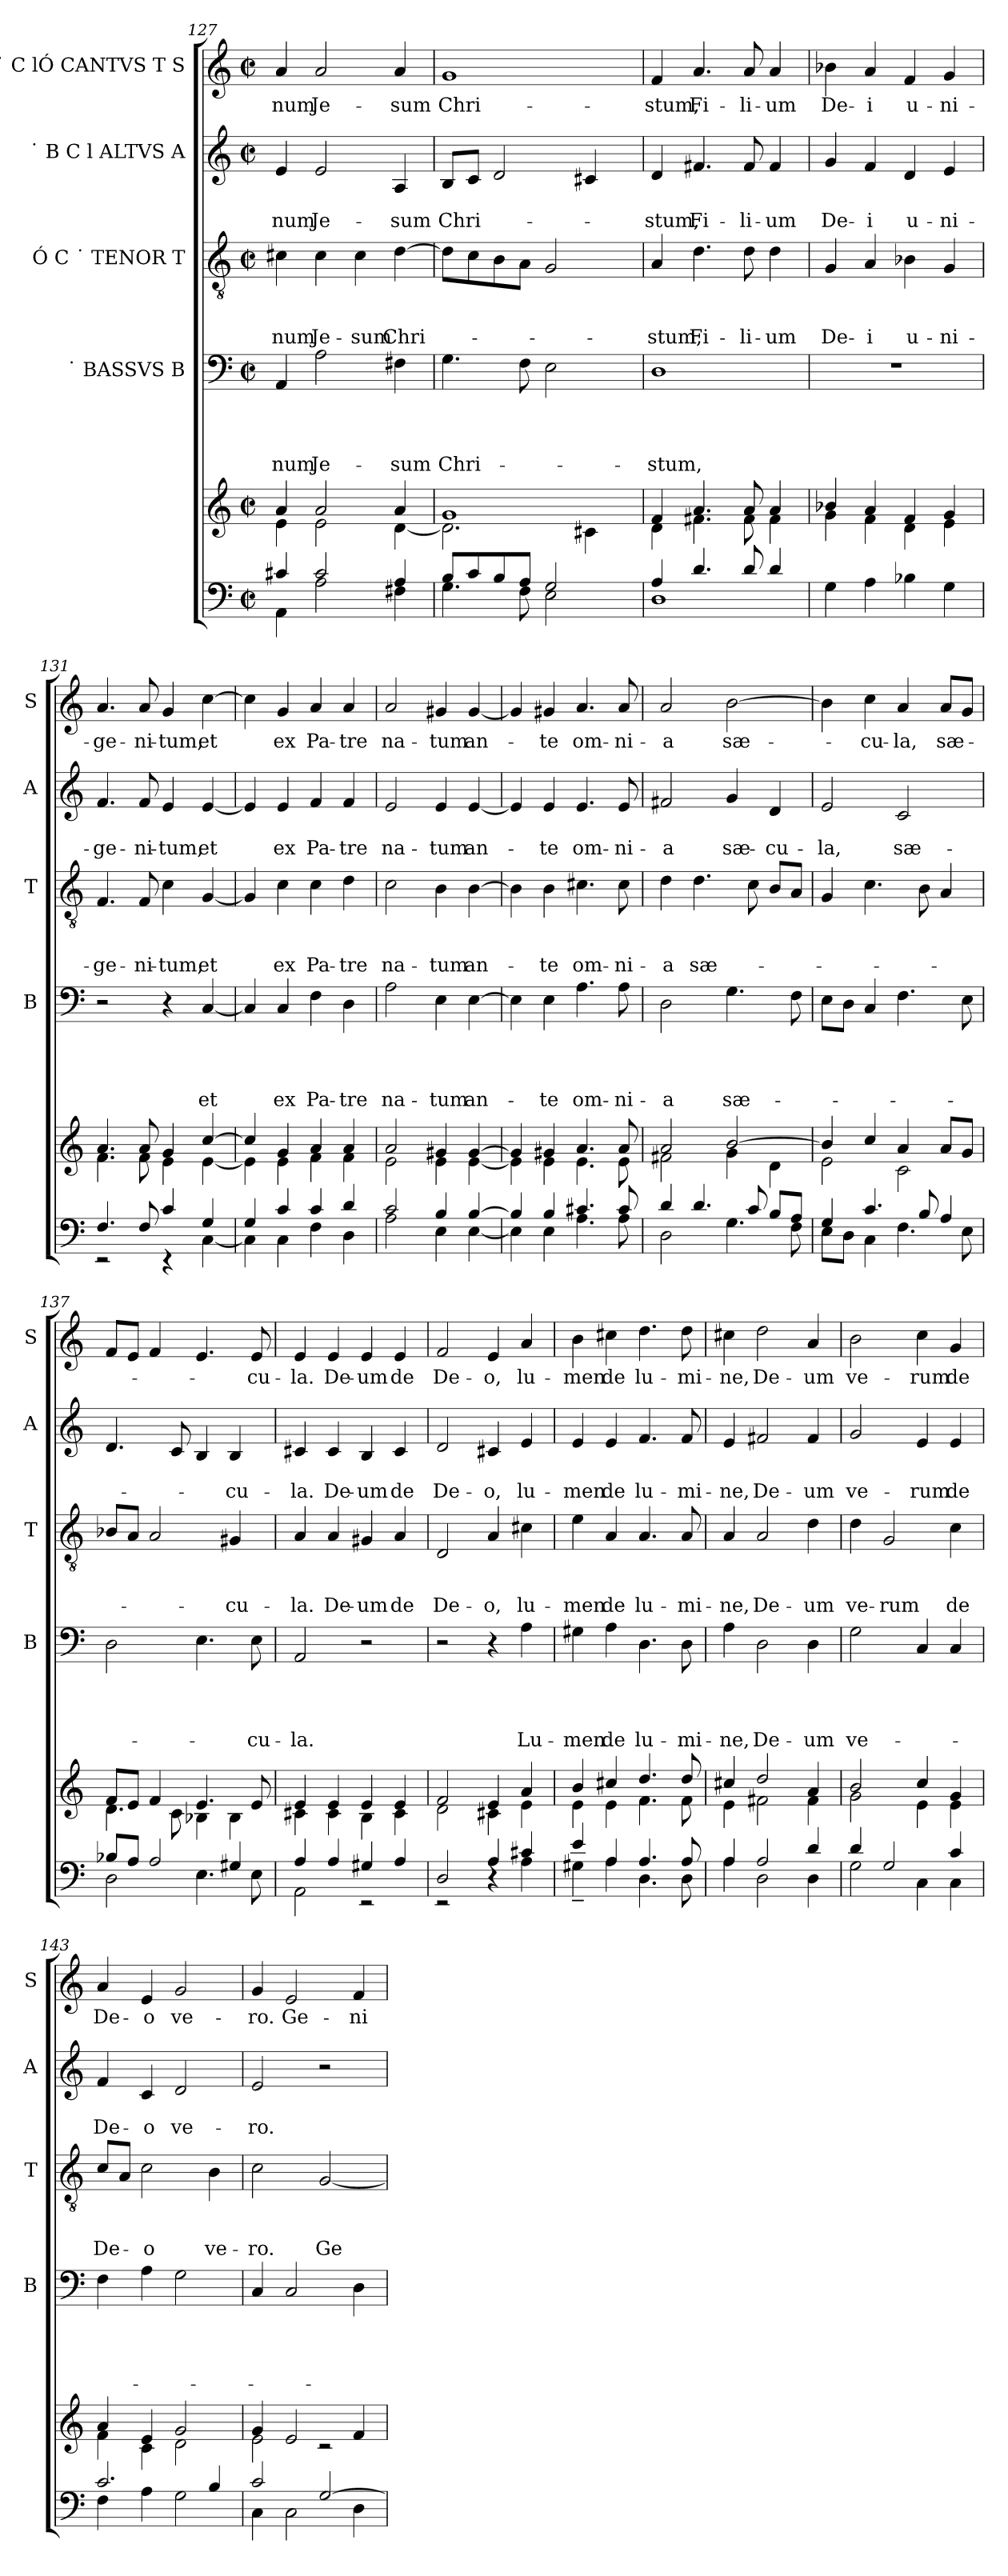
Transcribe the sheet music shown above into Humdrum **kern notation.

**kern	**kern	**kern	**text	**text	**text	**text	**kern	**text	**text	**text	**kern	**text	**text	**kern	**text
*part6	*part5	*part4	*part4	*part4	*part4	*part4	*part3	*part3	*part3	*part3	*part2	*part2	*part2	*part1	*part1
*staff6	*staff5	*staff4	*staff4	*staff4	*staff4	*staff4	*staff3	*staff3	*staff3	*staff3	*staff2	*staff2	*staff2	*staff1	*staff1
*	*	*I"˙ BASSVS B	*	*	*	*	*I"Ó C ˙ TENOR T	*	*	*	*I"˙ B C l ALTVS A	*	*	*I"˙ C lÓ CANTVS T S	*
*	*	*I'B	*	*	*	*	*I'T	*	*	*	*I'A	*	*	*I'S	*
!!LO:LB:g=z
*clefF4	*clefG2	*clefF4	*	*	*	*	*clefGv2	*	*	*	*clefG2	*	*	*clefG2	*
*k[]	*k[]	*k[]	*	*	*	*	*k[]	*	*	*	*k[]	*	*	*k[]	*
*C:	*C:	*C:	*	*	*	*	*C:	*	*	*	*C:	*	*	*C:	*
*M2/2	*M2/2	*M2/2	*	*	*	*	*M2/2	*	*	*	*M2/2	*	*	*M2/2	*
*met(c|)	*met(c|)	*met(c|)	*	*	*	*	*met(c|)	*	*	*	*met(c|)	*	*	*met(c|)	*
=127	=127	=127	=127	=127	=127	=127	=127	=127	=127	=127	=127	=127	=127	=127	=127
*^	*^	*	*	*	*	*	*	*	*	*	*	*	*	*	*
!	!	!	!	!	!	!	!	!LO:LY:b	!	!	!	!LO:LY:b	!	!	!LO:LY:b	!	!LO:LY:b
4c#X/	4AA\	4a/	4e\	4AA/	.	.	.	-num	4c#X\	.	.	-num	4e/	.	-num	4a/	-num
!	!	!	!	!	!	!	!	!LO:LY:b	!	!	!	!LO:LY:b	!	!	!LO:LY:b	!	!LO:LY:b
2c#/	2A\	2a/	2e\	2A\	.	.	.	Je-	4c#\	.	.	Je-	2e/	.	Je-	2a/	Je-
!	!	!	!	!	!	!	!	!	!	!	!	!LO:LY:b	!	!	!	!	!
.	.	.	.	.	.	.	.	.	4c#\	.	.	-sum	.	.	.	.	.
!	!	!	!	!	!	!	!	!LO:LY:b	!	!	!	!LO:LY:b	!	!	!LO:LY:b	!	!LO:LY:b
4A/	4F#X\	4a/	[<4d\	4F#X\	.	.	.	-sum	[>4d\	.	.	Chri-	4A/	.	-sum	4a/	-sum
=128	=128	=128	=128	=128	=128	=128	=128	=128	=128	=128	=128	=128	=128	=128	=128	=128	=128
!	!	!	!	!	!	!	!	!LO:LY:b	!	!	!	!	!	!	!LO:LY:b	!	!LO:LY:b
8B/L	4.G\	1g	2.d\]	4.G\	.	.	.	Chri-	8d\L]	.	.	.	8B/L	.	Chri-	1g	Chri-
8c/	.	.	.	.	.	.	.	.	8c\	.	.	.	8c/J	.	.	.	.
8B/	.	.	.	.	.	.	.	.	8B\	.	.	.	2d/	.	.	.	.
8A/J	8F\	.	.	8F\	.	.	.	.	8A\J	.	.	.	.	.	.	.	.
2G/	2E\	.	.	2E\	.	.	.	.	2G/	.	.	.	.	.	.	.	.
.	.	.	4c#X\	.	.	.	.	.	.	.	.	.	4c#X/	.	.	.	.
=129	=129	=129	=129	=129	=129	=129	=129	=129	=129	=129	=129	=129	=129	=129	=129	=129	=129
!	!	!	!	!	!	!	!	!LO:LY:b	!	!	!	!LO:LY:b	!	!	!LO:LY:b	!	!LO:LY:b
4A/	1D	4f/	4d\	1D	.	.	.	-stum,	4A/	.	.	-stum,	4d/	.	-stum,	4f/	-stum,
!	!	!	!	!	!	!	!	!	!	!	!	!LO:LY:b	!	!	!LO:LY:b	!	!LO:LY:b
4.d/	.	4.a/	4.f#X\	.	.	.	.	.	4.d\	.	.	Fi-	4.f#X/	.	Fi-	4.a/	Fi-
!	!	!	!	!	!	!	!	!	!	!	!	!LO:LY:b	!	!	!LO:LY:b	!	!LO:LY:b
8d/	.	8a/	8f#\	.	.	.	.	.	8d\	.	.	-li-	8f#/	.	-li-	8a/	-li-
!	!	!	!	!	!	!	!	!	!	!	!	!LO:LY:b	!	!	!LO:LY:b	!	!LO:LY:b
4d/	.	4a/	4f#\	.	.	.	.	.	4d\	.	.	-um	4f#/	.	-um	4a/	-um
*v	*v	*	*	*	*	*	*	*	*	*	*	*	*	*	*	*	*
=130	=130	=130	=130	=130	=130	=130	=130	=130	=130	=130	=130	=130	=130	=130	=130	=130
!	!	!	!	!	!	!	!	!	!	!	!LO:LY:b	!	!	!LO:LY:b	!	!LO:LY:b
4G\	4b-X/	4g\	1r	.	.	.	.	4G/	.	.	De-	4g/	.	De-	4b-X\	De-
!	!	!	!	!	!	!	!	!	!	!	!LO:LY:b	!	!	!LO:LY:b	!	!LO:LY:b
4A\	4a/	4f\	.	.	.	.	.	4A/	.	.	-i	4f/	.	-i	4a/	-i
!	!	!	!	!	!	!	!	!	!	!	!LO:LY:b	!	!	!LO:LY:b	!	!LO:LY:b
4B-X\	4f/	4d\	.	.	.	.	.	4B-X\	.	.	u-	4d/	.	u-	4f/	u-
!	!	!	!	!	!	!	!	!	!	!	!LO:LY:b	!	!	!LO:LY:b	!	!LO:LY:b
4G\	4g/	4e\	.	.	.	.	.	4G/	.	.	-ni-	4e/	.	-ni-	4g/	-ni-
=131	=131	=131	=131	=131	=131	=131	=131	=131	=131	=131	=131	=131	=131	=131	=131	=131
*^	*	*	*	*	*	*	*	*	*	*	*	*	*	*	*	*
!	!	!	!	!	!	!	!	!	!	!	!	!LO:LY:b	!	!	!LO:LY:b	!	!LO:LY:b
4.F/	2rEE	4.a/	4.f\	2r	.	.	.	.	4.F/	.	.	-ge-	4.f/	.	-ge-	4.a/	-ge-
!	!	!	!	!	!	!	!	!	!	!	!	!LO:LY:b	!	!	!LO:LY:b	!	!LO:LY:b
8F/	.	8a/	8f\	.	.	.	.	.	8F/	.	.	-ni-	8f/	.	-ni-	8a/	-ni-
!	!	!	!	!	!	!	!	!	!	!	!	!LO:LY:b	!	!	!LO:LY:b	!	!LO:LY:b
4c/	4rEE	4g/	4e\	4r	.	.	.	.	4c\	.	.	-tum,	4e/	.	-tum,	4g/	-tum,
!	!	!	!	!	!	!	!	!LO:LY:b	!	!	!	!LO:LY:b	!	!	!LO:LY:b	!	!LO:LY:b
4G/	[>4C\	[>4cc/	[>4e\	[>4C/	.	.	.	et	[>4G/	.	.	et	[>4e/	.	et	[>4cc\	et
!!LO:PB:g=z
=132	=132	=132	=132	=132	=132	=132	=132	=132	=132	=132	=132	=132	=132	=132	=132	=132	=132
4G/	4C\]	4cc/]	4e\]	4C/]	.	.	.	.	4G/]	.	.	.	4e/]	.	.	4cc\]	.
!	!	!	!	!	!	!	!	!LO:LY:b	!	!	!	!LO:LY:b	!	!	!LO:LY:b	!	!LO:LY:b
4c/	4C\	4g/	4e\	4C/	.	.	.	ex	4c\	.	.	ex	4e/	.	ex	4g/	ex
!	!	!	!	!	!	!	!	!LO:LY:b	!	!	!	!LO:LY:b	!	!	!LO:LY:b	!	!LO:LY:b
4c/	4F\	4a/	4f\	4F\	.	.	.	Pa-	4c\	.	.	Pa-	4f/	.	Pa-	4a/	Pa-
!	!	!	!	!	!	!	!	!LO:LY:b	!	!	!	!LO:LY:b	!	!	!LO:LY:b	!	!LO:LY:b
4d/	4D\	4a/	4f\	4D\	.	.	.	-tre	4d\	.	.	-tre	4f/	.	-tre	4a/	-tre
=133	=133	=133	=133	=133	=133	=133	=133	=133	=133	=133	=133	=133	=133	=133	=133	=133	=133
!	!	!	!	!	!	!	!	!LO:LY:b	!	!	!	!LO:LY:b	!	!	!LO:LY:b	!	!LO:LY:b
2c/	2A\	2a/	2e\	2A\	.	.	.	na-	2c\	.	.	na-	2e/	.	na-	2a/	na-
!	!	!	!	!	!	!	!	!LO:LY:b	!	!	!	!LO:LY:b	!	!	!LO:LY:b	!	!LO:LY:b
4B/	4E\	4g#X/	4e\	4E\	.	.	.	-tum	4B\	.	.	-tum	4e/	.	-tum	4g#X/	-tum
!	!	!	!	!	!	!	!	!LO:LY:b	!	!	!	!LO:LY:b	!	!	!LO:LY:b	!	!LO:LY:b
[>4B/	[<4E\	[>4g#/	[<4e\	[>4E\	.	.	.	an-	[>4B\	.	.	an-	[<4e/	.	an-	[<4g#/	an-
=134	=134	=134	=134	=134	=134	=134	=134	=134	=134	=134	=134	=134	=134	=134	=134	=134	=134
4B/]	4E\]	4g#/]	4e\]	4E\]	.	.	.	.	4B\]	.	.	.	4e/]	.	.	4g#/]	.
!	!	!	!	!	!	!	!	!LO:LY:b	!	!	!	!LO:LY:b	!	!	!LO:LY:b	!	!LO:LY:b
4B/	4E\	4g#X/	4e\	4E\	.	.	.	-te	4B\	.	.	-te	4e/	.	-te	4g#X/	-te
!	!	!	!	!	!	!	!	!LO:LY:b	!	!	!	!LO:LY:b	!	!	!LO:LY:b	!	!LO:LY:b
4.c#X/	4.A\	4.a/	4.e\	4.A\	.	.	.	om-	4.c#X\	.	.	om-	4.e/	.	om-	4.a/	om-
!	!	!	!	!	!	!	!	!LO:LY:b	!	!	!	!LO:LY:b	!	!	!LO:LY:b	!	!LO:LY:b
8c#/	8A\	8a/	8e\	8A\	.	.	.	-ni-	8c#\	.	.	-ni-	8e/	.	-ni-	8a/	-ni-
=135	=135	=135	=135	=135	=135	=135	=135	=135	=135	=135	=135	=135	=135	=135	=135	=135	=135
!	!	!	!	!	!	!	!	!LO:LY:b	!	!	!	!LO:LY:b	!	!	!LO:LY:b	!	!LO:LY:b
4d/	2D\	2a/	2f#X\	2D\	.	.	.	-a	4d\	.	.	-a	2f#X/	.	-a	2a/	-a
!	!	!	!	!	!	!	!	!	!	!	!	!LO:LY:b	!	!	!	!	!
4.d/	.	.	.	.	.	.	.	.	4.d\	.	.	sæ-	.	.	.	.	.
!	!	!	!	!	!	!	!	!LO:LY:b:rj	!	!	!	!	!	!	!LO:LY:b	!	!LO:LY:b
.	4.G\	[>2b/	4g\	4.G\	.	.	.	sæ-	.	.	.	.	4g/	.	sæ-	[>2b\	sæ-
8c/	.	.	.	.	.	.	.	.	8c\	.	.	.	.	.	.	.	.
!	!	!	!	!	!	!	!	!	!	!	!	!	!	!	!LO:LY:b	!	!
8B/L	.	.	4d\	.	.	.	.	.	8B/L	.	.	.	4d/	.	-cu-	.	.
8A/J	8F\	.	.	8F\	.	.	.	.	8A/J	.	.	.	.	.	.	.	.
=136	=136	=136	=136	=136	=136	=136	=136	=136	=136	=136	=136	=136	=136	=136	=136	=136	=136
!	!	!	!	!	!	!	!	!	!	!	!	!	!	!	!LO:LY:b	!	!
4G/	8E\L	4b/]	2e\	8E\L	.	.	.	.	4G/	.	.	.	2e/	.	-la,	4b\]	.
.	8D\J	.	.	8D\J	.	.	.	.	.	.	.	.	.	.	.	.	.
!	!	!	!	!	!	!	!	!	!	!	!	!	!	!	!	!	!LO:LY:b
4.c/	4C\	4cc/	.	4C/	.	.	.	.	4.c\	.	.	.	.	.	.	4cc\	-cu-
!	!	!	!	!	!	!	!	!	!	!	!	!	!	!	!LO:LY:b	!	!LO:LY:b
.	4.F\	4a/	2c\	4.F\	.	.	.	.	.	.	.	.	2c/	.	sæ-	4a/	-la,
8B/	.	.	.	.	.	.	.	.	8B\	.	.	.	.	.	.	.	.
!	!	!	!	!	!	!	!	!	!	!	!	!	!	!	!	!	!LO:LY:b
4A/	.	8a/L	.	.	.	.	.	.	4A/	.	.	.	.	.	.	8a/L	sæ-
.	8E\	8g/J	.	8E\	.	.	.	.	.	.	.	.	.	.	.	8g/J	.
!!LO:LB:g=z
=137	=137	=137	=137	=137	=137	=137	=137	=137	=137	=137	=137	=137	=137	=137	=137	=137	=137
8B-X/L	2D\	8f/L	4.d\	2D\	.	.	.	.	8B-/L	.	.	.	4.d/	.	.	8f/L	.
8A/J	.	8e/J	.	.	.	.	.	.	8A/J	.	.	.	.	.	.	8e/J	.
2A/	.	4f/	.	.	.	.	.	.	2A/	.	.	.	.	.	.	4f/	.
.	.	.	8c\	.	.	.	.	.	.	.	.	.	8c/	.	.	.	.
.	4.E\	4.e/	4B-\	4.E\	.	.	.	.	.	.	.	.	4B/	.	.	4.e/	.
!	!	!	!	!	!	!	!	!	!	!	!	!LO:LY:b	!	!	!LO:LY:b	!	!
4G#X/	.	.	4B-\	.	.	.	.	.	4G#X/	.	.	-cu-	4B/	.	-cu-	.	.
!	!	!	!	!	!	!	!	!LO:LY:b	!	!	!	!	!	!	!	!	!LO:LY:b
.	8E\	8e/	.	8E\	.	.	.	-cu-	.	.	.	.	.	.	.	8e/	-cu-
=138	=138	=138	=138	=138	=138	=138	=138	=138	=138	=138	=138	=138	=138	=138	=138	=138	=138
!	!	!	!	!	!	!	!	!LO:LY:b	!	!	!	!LO:LY:b	!	!	!LO:LY:b	!	!LO:LY:b
4A/	2AA\	4e/	4c#X\	2AA/	.	.	.	-la.	4A/	.	.	-la.	4c#X/	.	-la.	4e/	-la.
!	!	!	!	!	!	!	!	!	!	!	!	!LO:LY:b	!	!	!LO:LY:b	!	!LO:LY:b
4A/	.	4e/	4c#\	.	.	.	.	.	4A/	.	.	De-	4c#/	.	De-	4e/	De-
!	!	!	!	!	!	!	!	!	!	!	!	!LO:LY:b	!	!	!LO:LY:b	!	!LO:LY:b
4G#X/	2rEE	4e/	4B\	2r	.	.	.	.	4G#X/	.	.	-um	4B/	.	-um	4e/	-um
!	!	!	!	!	!	!	!	!	!	!	!	!LO:LY:b	!	!	!LO:LY:b	!	!LO:LY:b
4A/	.	4e/	4c#\	.	.	.	.	.	4A/	.	.	de	4c#/	.	de	4e/	de
=139	=139	=139	=139	=139	=139	=139	=139	=139	=139	=139	=139	=139	=139	=139	=139	=139	=139
!	!	!	!	!	!	!	!	!	!	!	!	!LO:LY:b	!	!	!LO:LY:b	!	!LO:LY:b
2D/	2rEE	2f/	2d\	2r	.	.	.	.	2D/	.	.	De-	2d/	.	De-	2f/	De-
!	!	!	!	!	!	!	!	!	!	!	!	!LO:LY:b	!	!	!LO:LY:b	!	!LO:LY:b
4A/	4rC	4e/	4c#X\	4r	.	.	.	.	4A/	.	.	-o,	4c#X/	.	-o,	4e/	-o,
!	!	!	!	!	!	!	!	!LO:LY:b	!	!	!	!LO:LY:b	!	!	!LO:LY:b	!	!LO:LY:b
4c#X/	4A\	4a/	4e\	4A\	.	.	.	Lu-	4c#X\	.	.	lu-	4e/	.	lu-	4a/	lu-
=140	=140	=140	=140	=140	=140	=140	=140	=140	=140	=140	=140	=140	=140	=140	=140	=140	=140
!	!	!	!	!	!	!	!	!LO:LY:b	!	!	!	!LO:LY:b	!	!	!LO:LY:b	!	!LO:LY:b
4e/	4G#X~<\	4b/	4e\	4G#X\	.	.	.	-men	4e\	.	.	-men	4e/	.	-men	4b\	-men
!	!	!	!	!	!	!	!	!LO:LY:b	!	!	!	!LO:LY:b	!	!	!LO:LY:b	!	!LO:LY:b
4A/	4A\	4cc#X/	4e\	4A\	.	.	.	de	4A/	.	.	de	4e/	.	de	4cc#X\	de
!	!	!	!	!	!	!	!	!LO:LY:b	!	!	!	!LO:LY:b	!	!	!LO:LY:b	!	!LO:LY:b
4.A/	4.D\	4.dd/	4.f\	4.D\	.	.	.	lu-	4.A/	.	.	lu-	4.f/	.	lu-	4.dd\	lu-
!	!	!	!	!	!	!	!	!LO:LY:b	!	!	!	!LO:LY:b	!	!	!LO:LY:b	!	!LO:LY:b
8A/	8D\	8dd/	8f\	8D\	.	.	.	-mi-	8A/	.	.	-mi-	8f/	.	-mi-	8dd\	-mi-
=141	=141	=141	=141	=141	=141	=141	=141	=141	=141	=141	=141	=141	=141	=141	=141	=141	=141
!	!	!	!	!	!	!	!	!LO:LY:b	!	!	!	!LO:LY:b	!	!	!LO:LY:b	!	!LO:LY:b
4A/	4A\	4cc#X/	4e\	4A\	.	.	.	-ne,	4A/	.	.	-ne,	4e/	.	-ne,	4cc#X\	-ne,
!	!	!	!	!	!	!	!	!LO:LY:b	!	!	!	!LO:LY:b	!	!	!LO:LY:b	!	!LO:LY:b
2A/	2D\	2dd/	2f#X\	2D\	.	.	.	De-	2A/	.	.	De-	2f#X/	.	De-	2dd\	De-
!	!	!	!	!	!	!	!	!LO:LY:b	!	!	!	!LO:LY:b	!	!	!LO:LY:b	!	!LO:LY:b
4d/	4D\	4a/	4f#\	4D\	.	.	.	-um	4d\	.	.	-um	4f#/	.	-um	4a/	-um
!!LO:PB:g=z
=142	=142	=142	=142	=142	=142	=142	=142	=142	=142	=142	=142	=142	=142	=142	=142	=142	=142
!	!	!	!	!	!	!	!	!LO:LY:b	!	!	!	!LO:LY:b	!	!	!LO:LY:b	!	!LO:LY:b
4d/	2G\	2b/	2g\	2G\	.	.	.	ve-	4d\	.	.	ve-	2g/	.	ve-	2b\	ve-
!	!	!	!	!	!	!	!	!	!	!	!	!LO:LY:b	!	!	!	!	!
2G/	.	.	.	.	.	.	.	.	2G/	.	.	-rum	.	.	.	.	.
!	!	!	!	!	!	!	!	!	!	!	!	!	!	!	!LO:LY:b	!	!LO:LY:b
.	4C\	4cc/	4e\	4C/	.	.	.	.	.	.	.	.	4e/	.	-rum	4cc\	-rum
!	!	!	!	!	!	!	!	!	!	!	!	!LO:LY:b	!	!	!LO:LY:b	!	!LO:LY:b
4c/	4C\	4g/	4e\	4C/	.	.	.	.	4c\	.	.	de	4e/	.	de	4g/	de
=143	=143	=143	=143	=143	=143	=143	=143	=143	=143	=143	=143	=143	=143	=143	=143	=143	=143
!	!	!	!	!	!	!	!	!	!	!	!	!LO:LY:b	!	!	!LO:LY:b	!	!LO:LY:b
2.c/	4F\	4a/	4f\	4F\	.	.	.	.	8c/L	.	.	De-	4f/	.	De-	4a/	De-
.	.	.	.	.	.	.	.	.	8A/J	.	.	.	.	.	.	.	.
!	!	!	!	!	!	!	!	!	!	!	!	!LO:LY:b	!	!	!LO:LY:b	!	!LO:LY:b
.	4A\	4e/	4c\	4A\	.	.	.	.	2c\	.	.	-o	4c/	.	-o	4e/	-o
!	!	!	!	!	!	!	!	!	!	!	!	!	!	!	!LO:LY:b	!	!LO:LY:b
.	2G\	2g/	2d\	2G\	.	.	.	.	.	.	.	.	2d/	.	ve-	2g/	ve-
!	!	!	!	!	!	!	!	!	!	!	!	!LO:LY:b	!	!	!	!	!
4B/	.	.	.	.	.	.	.	.	4B\	.	.	ve-	.	.	.	.	.
=144	=144	=144	=144	=144	=144	=144	=144	=144	=144	=144	=144	=144	=144	=144	=144	=144	=144
!	!	!	!	!	!	!	!	!	!	!	!	!LO:LY:b	!	!	!LO:LY:b	!	!LO:LY:b
2c/	4C\	4g/	2e\	4C/	.	.	.	.	2c\	.	.	-ro.	2e/	.	-ro.	4g/	-ro.
!	!	!	!	!	!	!	!	!	!	!	!	!	!	!	!	!	!LO:LY:b
.	2C\	2e/	.	2C/	.	.	.	.	.	.	.	.	.	.	.	2e/	Ge-
!	!	!	!	!	!	!	!	!	!	!	!	!LO:LY:b	!	!	!	!	!
[>2G/	.	.	2rc	.	.	.	.	.	[<2G/	.	.	Ge-	2r	.	.	.	.
!	!	!	!	!	!	!	!	!	!	!	!	!	!	!	!	!	!LO:LY:b
.	4D\	4f/	.	4D\	.	.	.	.	.	.	.	.	.	.	.	4f/	-ni-
*v	*v	*	*	*	*	*	*	*	*	*	*	*	*	*	*	*	*
*	*v	*v	*	*	*	*	*	*	*	*	*	*	*	*	*	*
=	=	=	=	=	=	=	=	=	=	=	=	=	=	=	=
*-	*-	*-	*-	*-	*-	*-	*-	*-	*-	*-	*-	*-	*-	*-	*-
